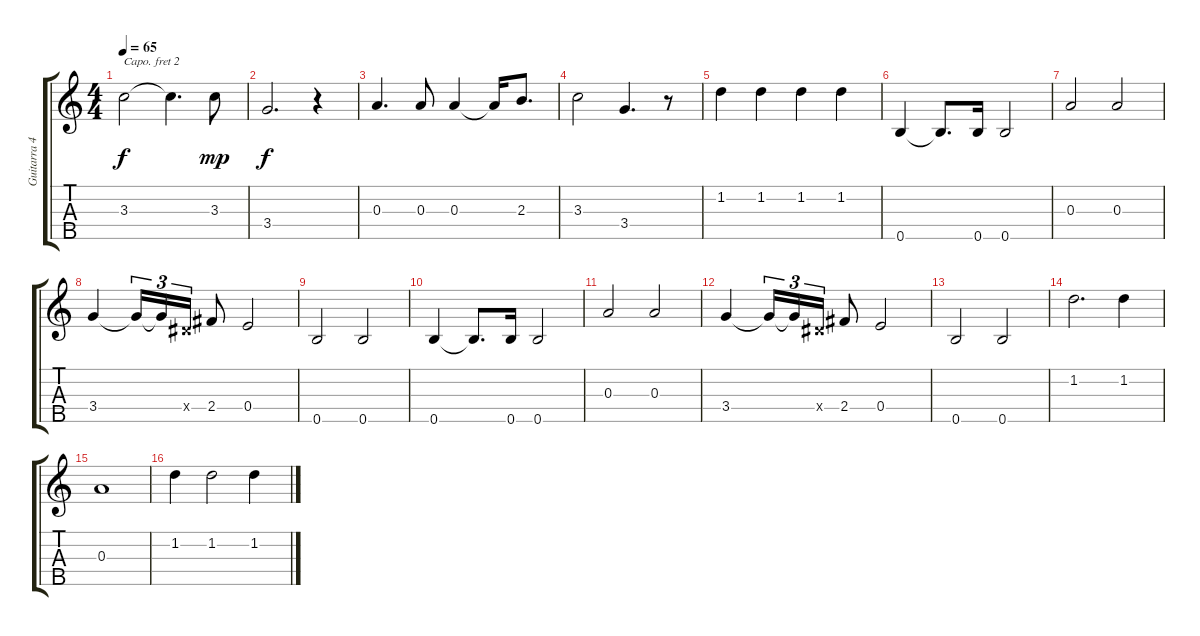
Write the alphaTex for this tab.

\track ("Guitarra 4 (Guitarra/Bajo)" "Guitarra 4") {instrument acousticguitarnylon}
\staff {score tabs}
\capo 2
\tuning (E4 B3 G3 D3 A2) {hide}
\ts (4 4)
\tempo 65
\clef g2
\ks c
3.3.2{dy f} 3.3{t}.4{d} 3.3.8{dy mp} |
3.4.2{d dy f} r.4 |
0.3.4{d} 0.3.8 0.3.4 0.3{t}.16 2.3.8{d} |
3.3.2 3.4.4{d} r.8 |
1.2.4 1.2.4 1.2.4 1.2.4 |
0.5.4 0.5{t}.8{d} 0.5.16 0.5.2 |
0.3.2 0.3.2 |
3.4.4 3.4{t}.16{tu (3 2)} 3.4{t}.16{tu (3 2)} -1.4{x}.16{tu (3 2)} 2.4.8 0.4.2 |
0.5.2 0.5.2 |
0.5.4 0.5{t}.8{d} 0.5.16 0.5.2 |
0.3.2 0.3.2 |
3.4.4 3.4{t}.16{tu (3 2)} 3.4{t}.16{tu (3 2)} -1.4{x}.16{tu (3 2)} 2.4.8 0.4.2 |
0.5.2 0.5.2 |
1.2.2{d} 1.2.4 |
0.3.1 |
1.2.4 1.2.2 1.2.4
